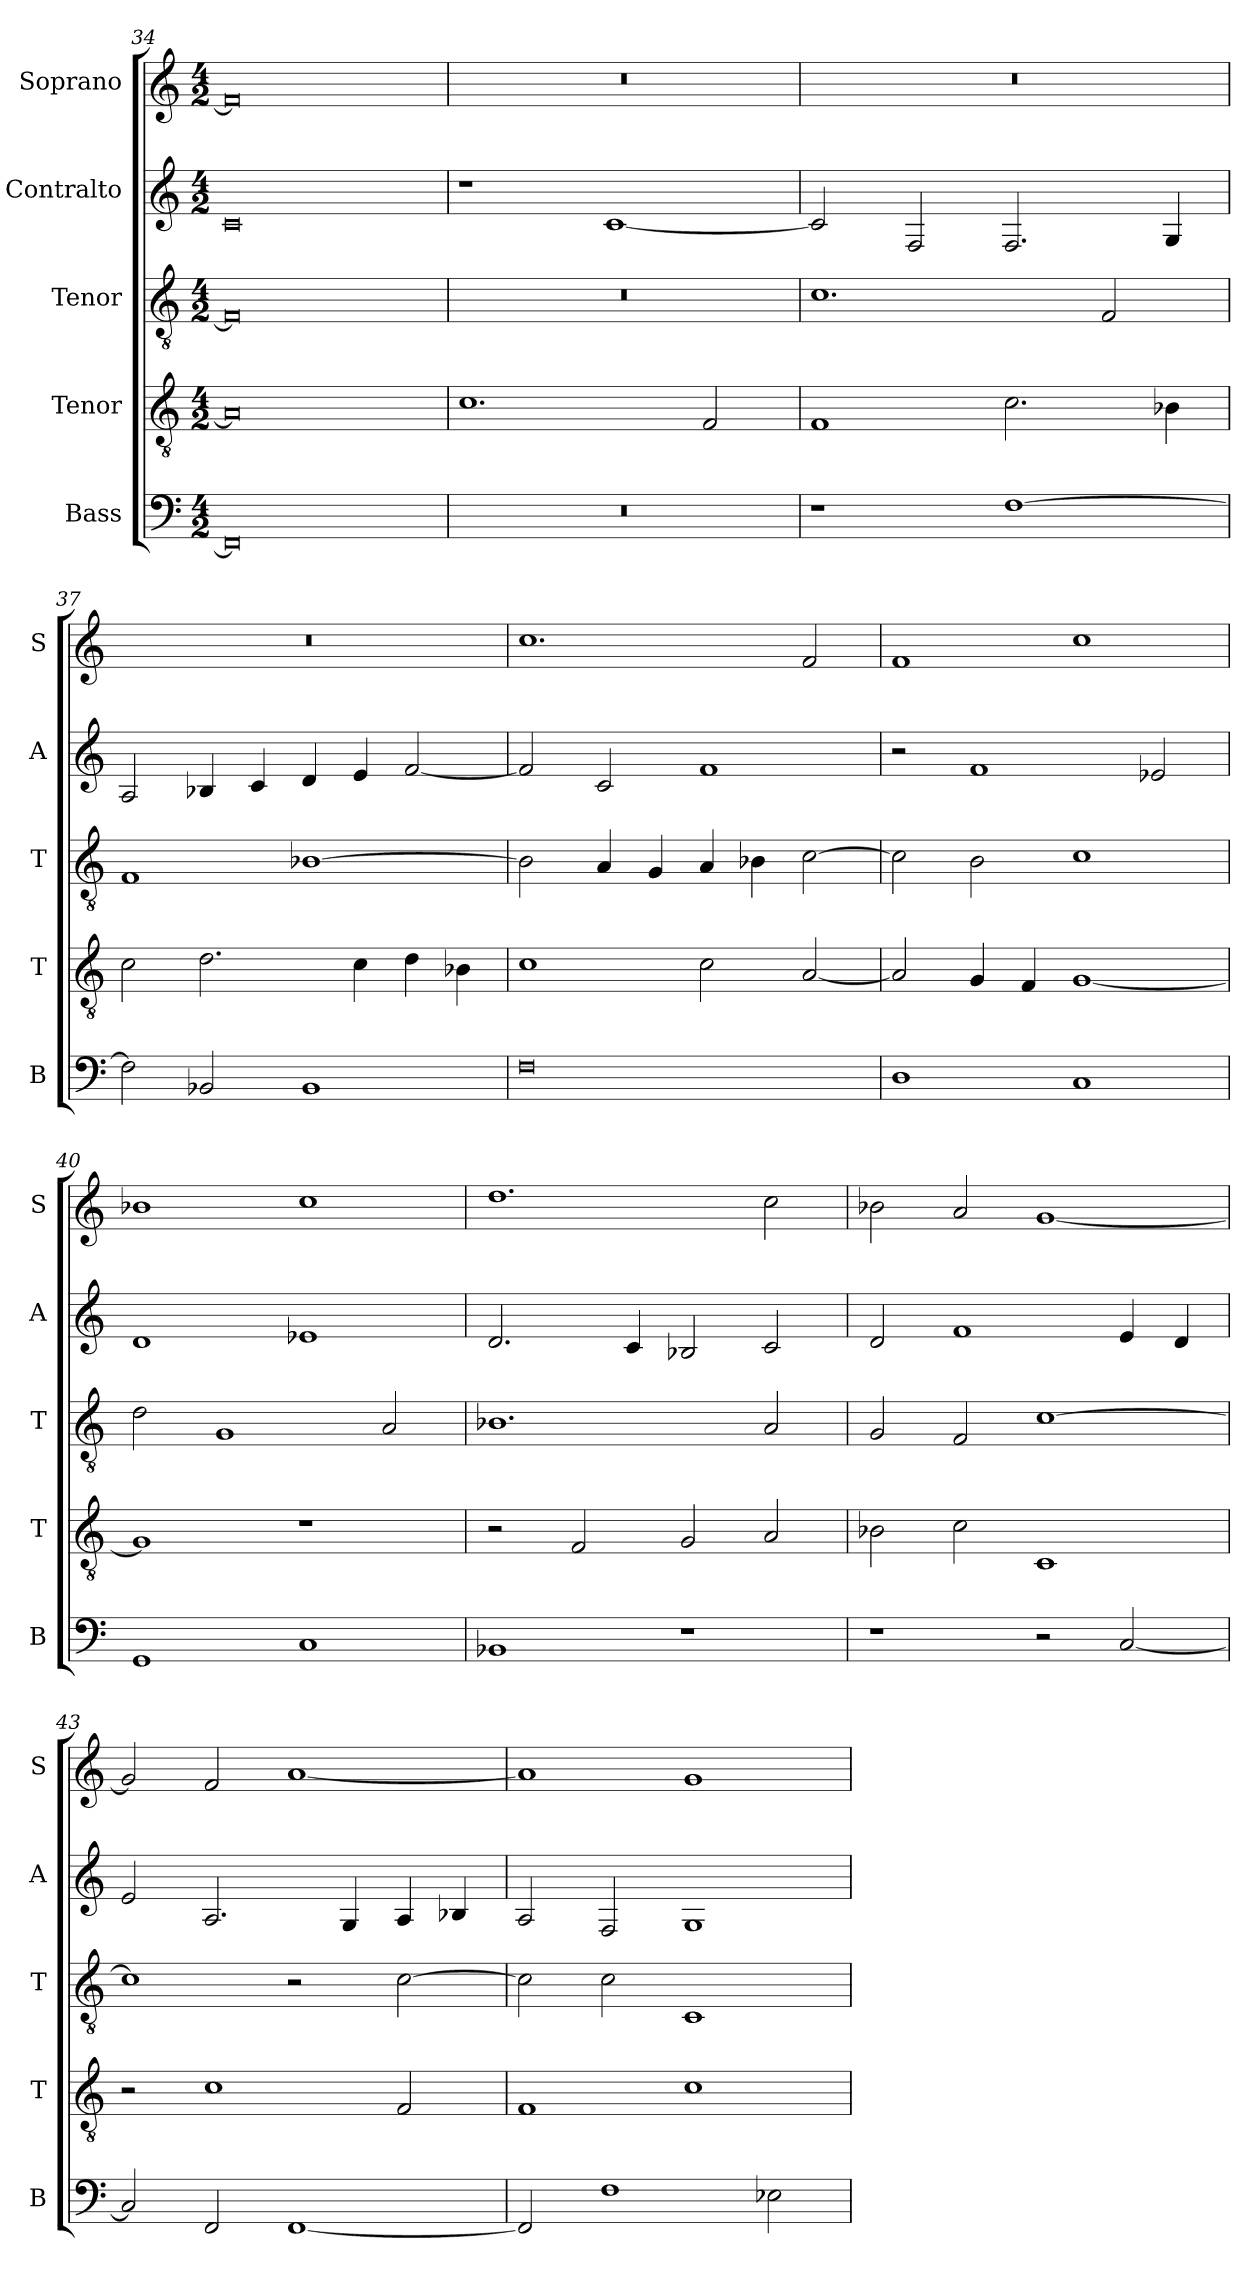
**kern	**kern	**kern	**kern	**kern
*part5	*part4	*part3	*part2	*part1
*staff5	*staff4	*staff3	*staff2	*staff1
*I"Bass	*I"Tenor	*I"Tenor	*I"Contralto	*I"Soprano
*I'B	*I'T	*I'T	*I'A	*I'S
*clefF4	*clefGv2	*clefGv2	*clefG2	*clefG2
*k[]	*k[]	*k[]	*k[]	*k[]
*M4/2	*M4/2	*M4/2	*M4/2	*M4/2
=34	=34	=34	=34	=34
0FF]	0A]	0F]	0c	0f]
=35	=35	=35	=35	=35
0r	1.c	0r	1r	0r
.	.	.	[1c	.
.	2F	.	.	.
=36	=36	=36	=36	=36
1r	1F	1.c	2c]	0r
.	.	.	2F	.
[1F	2.c	.	2.F	.
.	.	2F	.	.
.	4B-X	.	4G	.
=37	=37	=37	=37	=37
2F]	2c	1F	2A	0r
2BB-X	2.d	.	4B-X	.
.	.	.	4c	.
1BB-	.	[1B-X	4d	.
.	4c	.	4e	.
.	4d	.	[2f	.
.	4B-X	.	.	.
=38	=38	=38	=38	=38
0F	1c	2B-]	2f]	1.cc
.	.	4A	2c	.
.	.	4G	.	.
.	2c	4A	1f	.
.	.	4B-X	.	.
.	[2A	[2c	.	2f
=39	=39	=39	=39	=39
1D	2A]	2c]	2r	1f
.	4G	2B	1f	.
.	4F	.	.	.
1C	[1G	1c	.	1cc
.	.	.	2e-X	.
=40	=40	=40	=40	=40
1GG	1G]	2d	1d	1b-X
.	.	1G	.	.
1C	1r	.	1e-X	1cc
.	.	2A	.	.
=41	=41	=41	=41	=41
1BB-X	2r	1.B-X	2.d	1.dd
.	2F	.	.	.
.	.	.	4c	.
1r	2G	.	2B-X	.
.	2A	2A	2c	2cc
=42	=42	=42	=42	=42
1r	2B-X	2G	2d	2b-X
.	2c	2F	1f	2a
2r	1C	[1c	.	[1g
[2C	.	.	4e	.
.	.	.	4d	.
=43	=43	=43	=43	=43
2C]	2r	1c]	2e	2g]
2FF	1c	.	2.A	2f
[1FF	.	2r	.	[1a
.	.	.	4G	.
.	2F	[2c	4A	.
.	.	.	4B-X	.
=44	=44	=44	=44	=44
2FF]	1F	2c]	2A	1a]
1F	.	2c	2F	.
.	1c	1C	1G	1g
2E-X	.	.	.	.
=	=	=	=	=
*-	*-	*-	*-	*-
